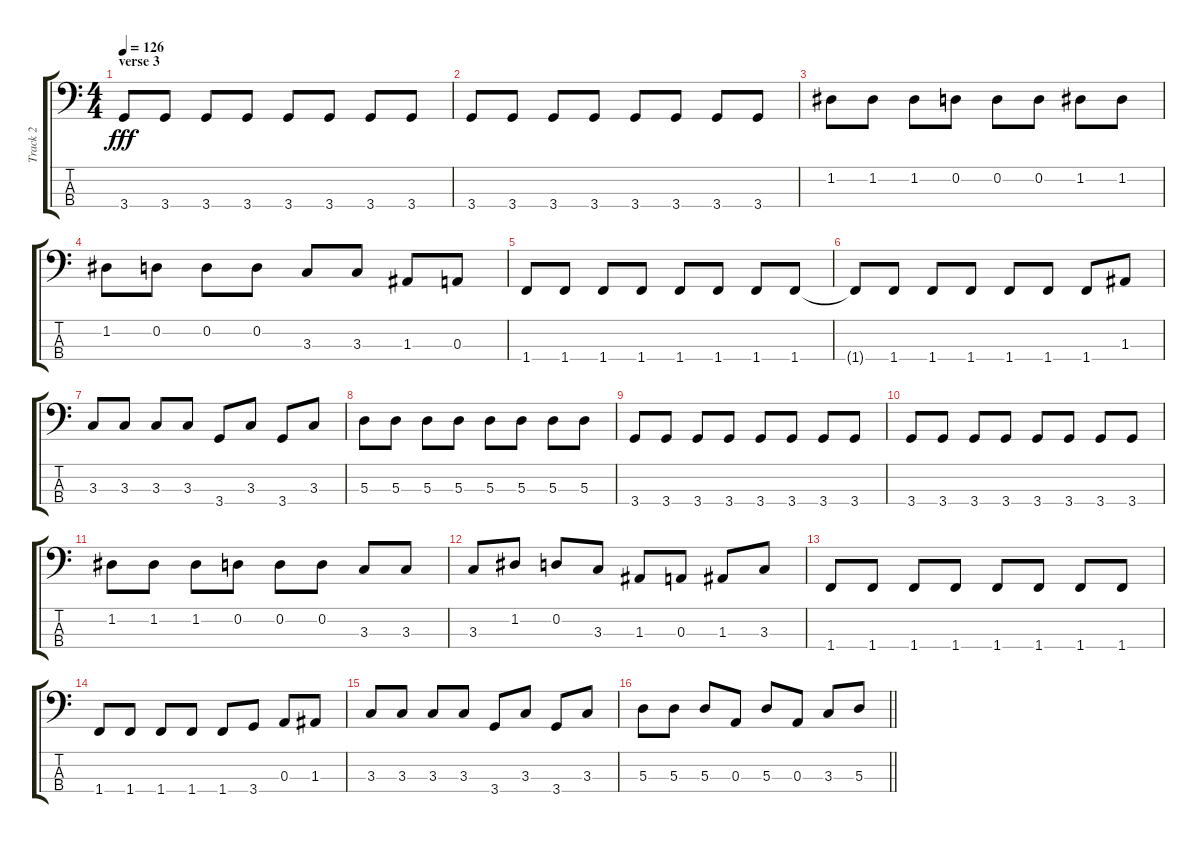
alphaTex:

\track ("Track 2" "Track 2") {instrument electricbassfinger}
\staff {score tabs}
\tuning (G2 D2 A1 E1) {hide}
\ts (4 4)
\section ("" "verse 3")
\tempo 126
\clef f4
\ks c
3.4.8{dy fff} 3.4.8 3.4.8 3.4.8 3.4.8 3.4.8 3.4.8 3.4.8 |
3.4.8 3.4.8 3.4.8 3.4.8 3.4.8 3.4.8 3.4.8 3.4.8 |
1.2.8 1.2.8 1.2.8 0.2.8 0.2.8 0.2.8 1.2.8 1.2.8 |
1.2.8 0.2.8 0.2.8 0.2.8 3.3.8 3.3.8 1.3.8 0.3.8 |
1.4.8 1.4.8 1.4.8 1.4.8 1.4.8 1.4.8 1.4.8 1.4.8 |
1.4{t}.8 1.4.8 1.4.8 1.4.8 1.4.8 1.4.8 1.4.8 1.3.8 |
3.3.8 3.3.8 3.3.8 3.3.8 3.4.8 3.3.8 3.4.8 3.3.8 |
5.3.8 5.3.8 5.3.8 5.3.8 5.3.8 5.3.8 5.3.8 5.3.8 |
3.4.8 3.4.8 3.4.8 3.4.8 3.4.8 3.4.8 3.4.8 3.4.8 |
3.4.8 3.4.8 3.4.8 3.4.8 3.4.8 3.4.8 3.4.8 3.4.8 |
1.2.8 1.2.8 1.2.8 0.2.8 0.2.8 0.2.8 3.3.8 3.3.8 |
3.3.8 1.2.8 0.2.8 3.3.8 1.3.8 0.3.8 1.3.8 3.3.8 |
1.4.8 1.4.8 1.4.8 1.4.8 1.4.8 1.4.8 1.4.8 1.4.8 |
1.4.8 1.4.8 1.4.8 1.4.8 1.4.8 3.4.8 0.3.8 1.3.8 |
3.3.8 3.3.8 3.3.8 3.3.8 3.4.8 3.3.8 3.4.8 3.3.8 |
\barLineRight lightlight
5.3.8 5.3.8 5.3.8 0.3.8 5.3.8 0.3.8 3.3.8 5.3.8
